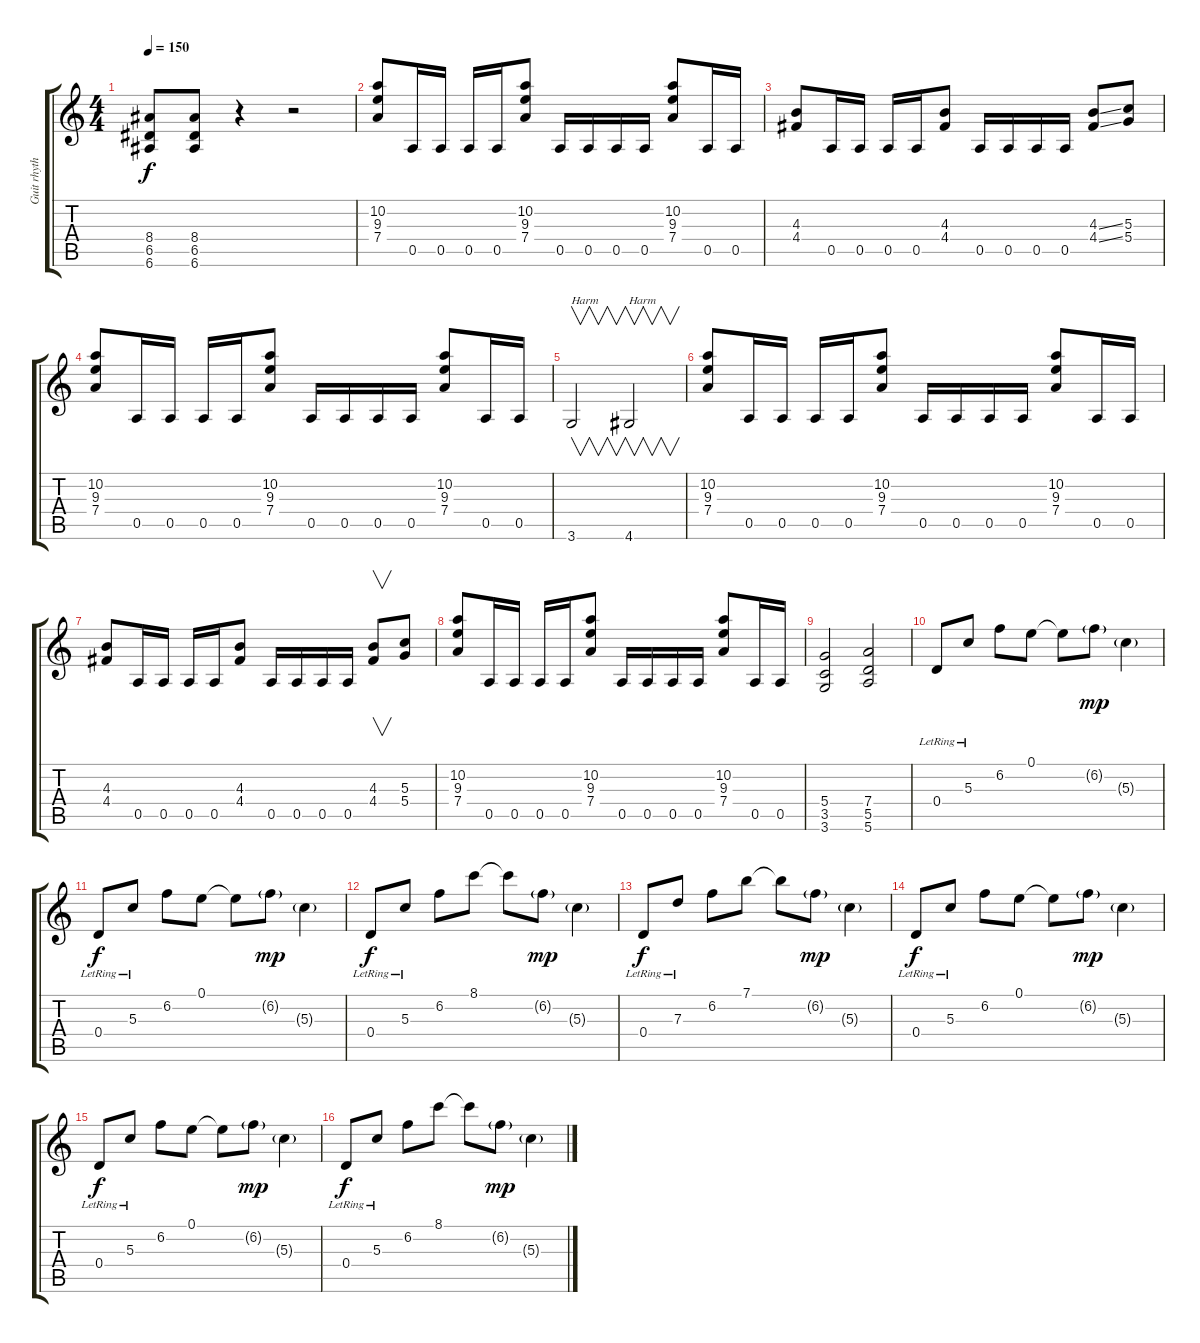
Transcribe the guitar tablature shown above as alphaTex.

\track ("Guit rhythm" "Guit rhyth") {instrument distortionguitar}
\staff {score tabs}
\tuning (E4 B3 G3 D3 A2 E2) {hide}
\ts (4 4)
\tempo 150
\clef g2
\ks c
(8.4 6.5 6.6).8{dy f} (8.4 6.5 6.6).8 r.4 r.2 |
(10.2 9.3 7.4).8{instrument distortionguitar} 0.5.16 0.5.16 0.5.16 0.5.16 (10.2 9.3 7.4).8 0.5.16 0.5.16 0.5.16 0.5.16 (10.2 9.3 7.4).8 0.5.16 0.5.16 |
(4.3 4.4).8 0.5.16 0.5.16 0.5.16 0.5.16 (4.3 4.4).8 0.5.16 0.5.16 0.5.16 0.5.16 (4.3{ss} 4.4{ss}).8 (5.3 5.4).8 |
(10.2 9.3 7.4).8 0.5.16 0.5.16 0.5.16 0.5.16 (10.2 9.3 7.4).8 0.5.16 0.5.16 0.5.16 0.5.16 (10.2 9.3 7.4).8 0.5.16 0.5.16 |
3.6.2{v txt "Harm"} 4.6.2{v txt "Harm"} |
(10.2 9.3 7.4).8 0.5.16 0.5.16 0.5.16 0.5.16 (10.2 9.3 7.4).8 0.5.16 0.5.16 0.5.16 0.5.16 (10.2 9.3 7.4).8 0.5.16 0.5.16 |
(4.3 4.4).8 0.5.16 0.5.16 0.5.16 0.5.16 (4.3 4.4).8 0.5.16 0.5.16 0.5.16 0.5.16 (4.3 4.4).8{v} (5.3 5.4).8 |
(10.2 9.3 7.4).8 0.5.16 0.5.16 0.5.16 0.5.16 (10.2 9.3 7.4).8 0.5.16 0.5.16 0.5.16 0.5.16 (10.2 9.3 7.4).8 0.5.16 0.5.16 |
(5.4 3.5 3.6).2 (7.4 5.5 5.6).2 |
0.4{lr}.8{instrument acousticguitarnylon} 5.3{lr}.8 6.2.8 0.1.8 0.1{t}.8 6.2{g}.8{dy mp} 5.3{g}.4 |
0.4{lr}.8{dy f} 5.3{lr}.8 6.2.8 0.1.8 0.1{t}.8 6.2{g}.8{dy mp} 5.3{g}.4 |
0.4{lr}.8{dy f} 5.3{lr}.8 6.2.8 8.1.8 8.1{t}.8 6.2{g}.8{dy mp} 5.3{g}.4 |
0.4{lr}.8{dy f} 7.3{lr}.8 6.2.8 7.1.8 7.1{t}.8 6.2{g}.8{dy mp} 5.3{g}.4 |
0.4{lr}.8{dy f} 5.3{lr}.8 6.2.8 0.1.8 0.1{t}.8 6.2{g}.8{dy mp} 5.3{g}.4 |
0.4{lr}.8{dy f} 5.3{lr}.8 6.2.8 0.1.8 0.1{t}.8 6.2{g}.8{dy mp} 5.3{g}.4 |
0.4{lr}.8{dy f} 5.3{lr}.8 6.2.8 8.1.8 8.1{t}.8 6.2{g}.8{dy mp} 5.3{g}.4
